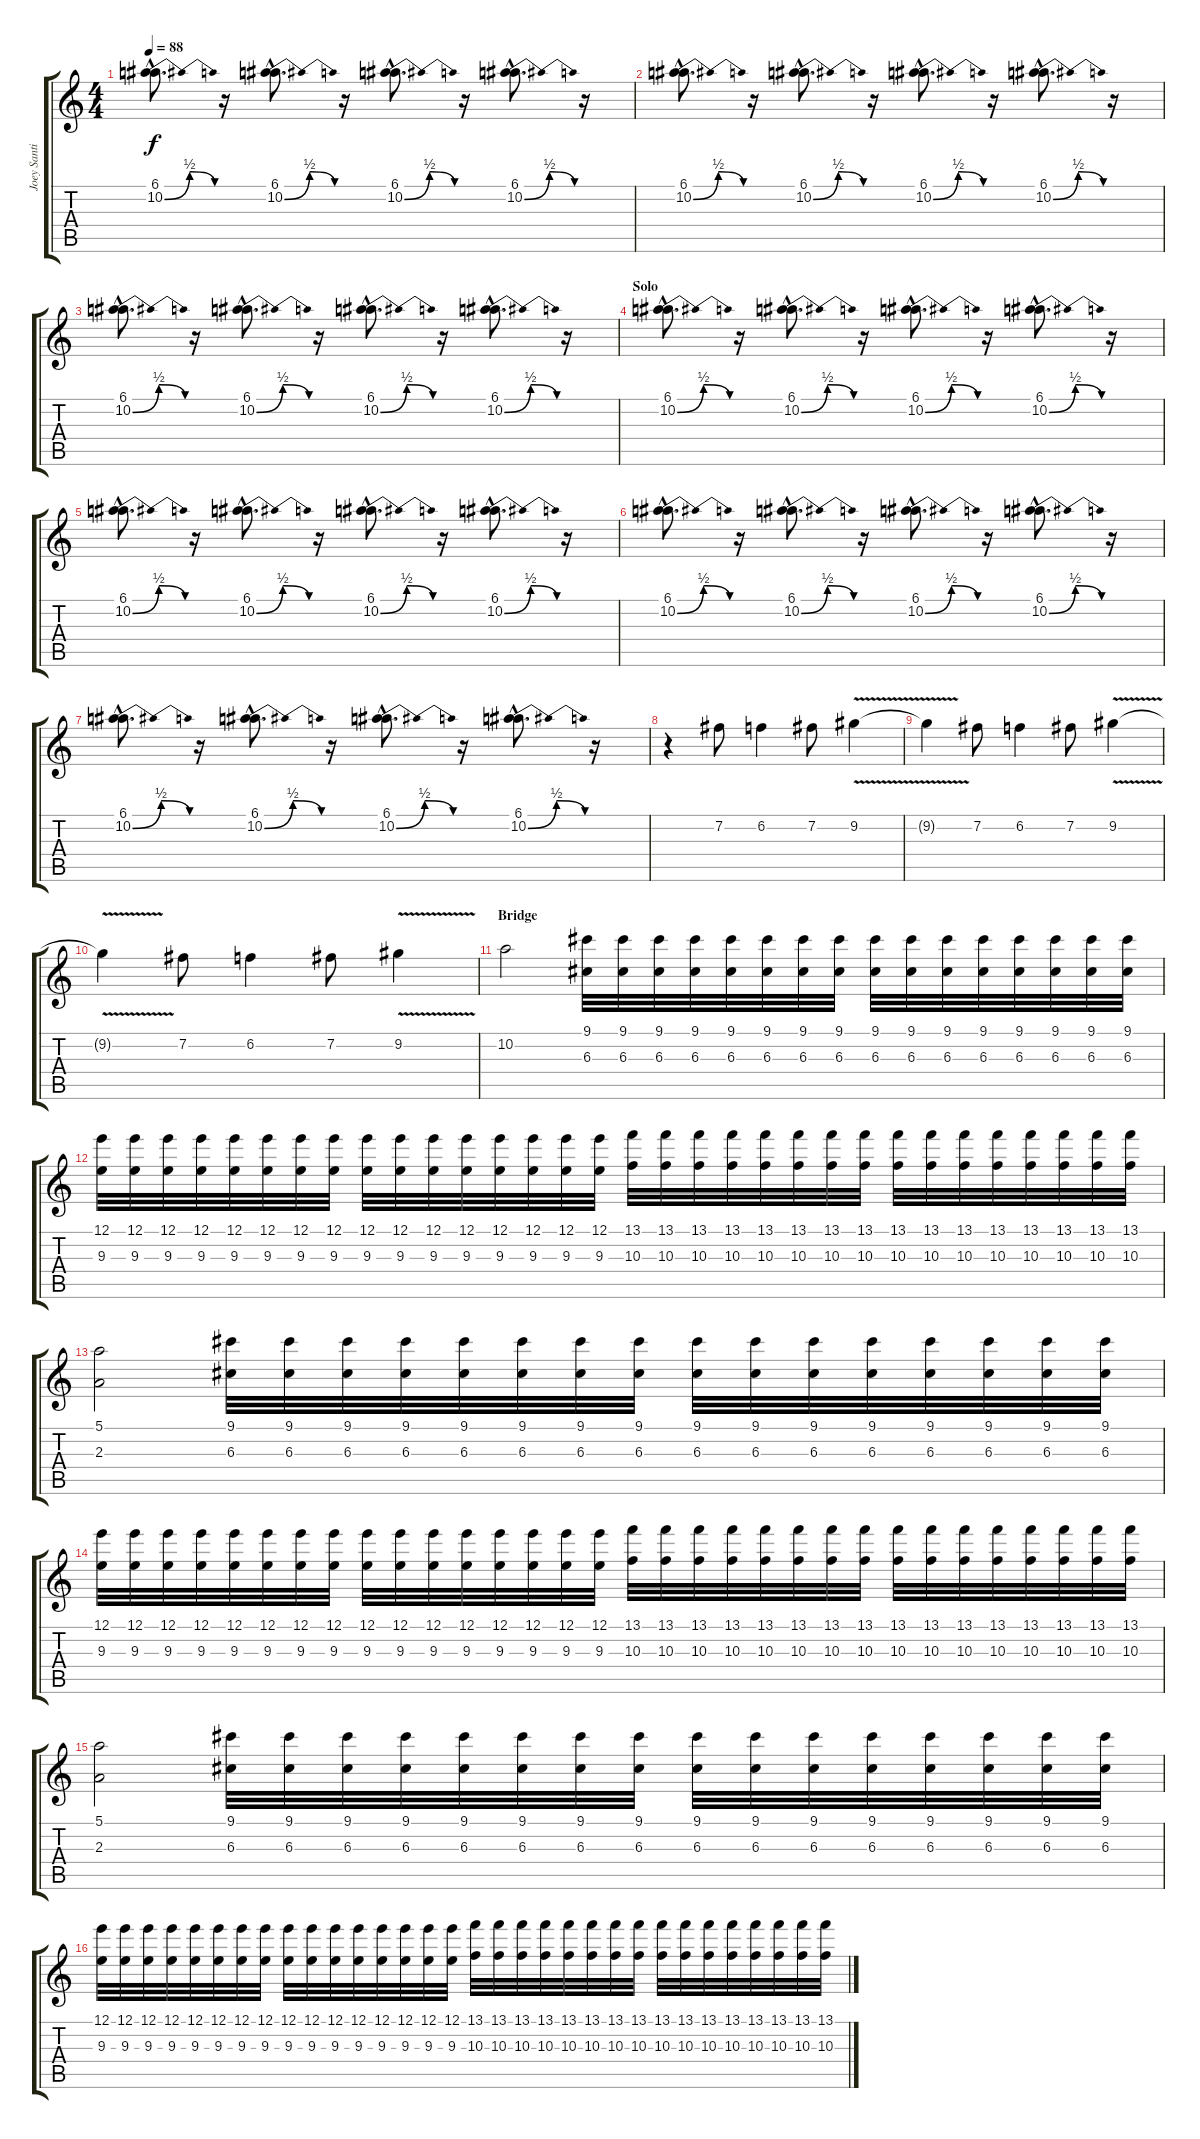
\track ("Joey Santiago" "Joey Santi") {instrument overdrivenguitar}
\staff {score tabs}
\tuning (E4 B3 G3 D3 A2 E2) {hide}
\ts (4 4)
\tempo 88
\clef g2
\ks c
(6.1{hac} 10.2{be (bendrelease 0 0 45 2 45 2 60 0) hac}).8{d dy f} r.16 (6.1{hac} 10.2{be (bendrelease 0 0 45 2 45 2 60 0) hac}).8{d} r.16 (6.1{hac} 10.2{be (bendrelease 0 0 45 2 45 2 60 0) hac}).8{d} r.16 (6.1{hac} 10.2{be (bendrelease 0 0 45 2 45 2 60 0) hac}).8{d} r.16 |
(6.1{hac} 10.2{be (bendrelease 0 0 45 2 45 2 60 0) hac}).8{d} r.16 (6.1{hac} 10.2{be (bendrelease 0 0 45 2 45 2 60 0) hac}).8{d} r.16 (6.1{hac} 10.2{be (bendrelease 0 0 45 2 45 2 60 0) hac}).8{d} r.16 (6.1{hac} 10.2{be (bendrelease 0 0 45 2 45 2 60 0) hac}).8{d} r.16 |
(6.1{hac} 10.2{be (bendrelease 0 0 45 2 45 2 60 0) hac}).8{d} r.16 (6.1{hac} 10.2{be (bendrelease 0 0 45 2 45 2 60 0) hac}).8{d} r.16 (6.1{hac} 10.2{be (bendrelease 0 0 45 2 45 2 60 0) hac}).8{d} r.16 (6.1{hac} 10.2{be (bendrelease 0 0 45 2 45 2 60 0) hac}).8{d} r.16 |
\section ("" "Solo")
(6.1{hac} 10.2{be (bendrelease 0 0 45 2 45 2 60 0) hac}).8{d} r.16 (6.1{hac} 10.2{be (bendrelease 0 0 45 2 45 2 60 0) hac}).8{d} r.16 (6.1{hac} 10.2{be (bendrelease 0 0 45 2 45 2 60 0) hac}).8{d} r.16 (6.1{hac} 10.2{be (bendrelease 0 0 45 2 45 2 60 0) hac}).8{d} r.16 |
(6.1{hac} 10.2{be (bendrelease 0 0 45 2 45 2 60 0) hac}).8{d} r.16 (6.1{hac} 10.2{be (bendrelease 0 0 45 2 45 2 60 0) hac}).8{d} r.16 (6.1{hac} 10.2{be (bendrelease 0 0 45 2 45 2 60 0) hac}).8{d} r.16 (6.1{hac} 10.2{be (bendrelease 0 0 45 2 45 2 60 0) hac}).8{d} r.16 |
(6.1{hac} 10.2{be (bendrelease 0 0 45 2 45 2 60 0) hac}).8{d} r.16 (6.1{hac} 10.2{be (bendrelease 0 0 45 2 45 2 60 0) hac}).8{d} r.16 (6.1{hac} 10.2{be (bendrelease 0 0 45 2 45 2 60 0) hac}).8{d} r.16 (6.1{hac} 10.2{be (bendrelease 0 0 45 2 45 2 60 0) hac}).8{d} r.16 |
(6.1{hac} 10.2{be (bendrelease 0 0 45 2 45 2 60 0) hac}).8{d} r.16 (6.1{hac} 10.2{be (bendrelease 0 0 45 2 45 2 60 0) hac}).8{d} r.16 (6.1{hac} 10.2{be (bendrelease 0 0 45 2 45 2 60 0) hac}).8{d} r.16 (6.1{hac} 10.2{be (bendrelease 0 0 45 2 45 2 60 0) hac}).8{d} r.16 |
r.4 7.2.8 6.2.4 7.2.8 9.2{v}.4 |
9.2{t}.4 7.2.8 6.2.4 7.2.8 9.2{v}.4 |
9.2{t}.4 7.2.8 6.2.4 7.2.8 9.2{v}.4 |
\section ("" "Bridge")
10.2.2 (9.1 6.3).32 (9.1 6.3).32 (9.1 6.3).32 (9.1 6.3).32 (9.1 6.3).32 (9.1 6.3).32 (9.1 6.3).32 (9.1 6.3).32 (9.1 6.3).32 (9.1 6.3).32 (9.1 6.3).32 (9.1 6.3).32 (9.1 6.3).32 (9.1 6.3).32 (9.1 6.3).32 (9.1 6.3).32 |
(12.1 9.3).32 (12.1 9.3).32 (12.1 9.3).32 (12.1 9.3).32 (12.1 9.3).32 (12.1 9.3).32 (12.1 9.3).32 (12.1 9.3).32 (12.1 9.3).32 (12.1 9.3).32 (12.1 9.3).32 (12.1 9.3).32 (12.1 9.3).32 (12.1 9.3).32 (12.1 9.3).32 (12.1 9.3).32 (13.1 10.3).32 (13.1 10.3).32 (13.1 10.3).32 (13.1 10.3).32 (13.1 10.3).32 (13.1 10.3).32 (13.1 10.3).32 (13.1 10.3).32 (13.1 10.3).32 (13.1 10.3).32 (13.1 10.3).32 (13.1 10.3).32 (13.1 10.3).32 (13.1 10.3).32 (13.1 10.3).32 (13.1 10.3).32 |
(5.1 2.3).2 (9.1 6.3).32 (9.1 6.3).32 (9.1 6.3).32 (9.1 6.3).32 (9.1 6.3).32 (9.1 6.3).32 (9.1 6.3).32 (9.1 6.3).32 (9.1 6.3).32 (9.1 6.3).32 (9.1 6.3).32 (9.1 6.3).32 (9.1 6.3).32 (9.1 6.3).32 (9.1 6.3).32 (9.1 6.3).32 |
(12.1 9.3).32 (12.1 9.3).32 (12.1 9.3).32 (12.1 9.3).32 (12.1 9.3).32 (12.1 9.3).32 (12.1 9.3).32 (12.1 9.3).32 (12.1 9.3).32 (12.1 9.3).32 (12.1 9.3).32 (12.1 9.3).32 (12.1 9.3).32 (12.1 9.3).32 (12.1 9.3).32 (12.1 9.3).32 (13.1 10.3).32 (13.1 10.3).32 (13.1 10.3).32 (13.1 10.3).32 (13.1 10.3).32 (13.1 10.3).32 (13.1 10.3).32 (13.1 10.3).32 (13.1 10.3).32 (13.1 10.3).32 (13.1 10.3).32 (13.1 10.3).32 (13.1 10.3).32 (13.1 10.3).32 (13.1 10.3).32 (13.1 10.3).32 |
(5.1 2.3).2 (9.1 6.3).32 (9.1 6.3).32 (9.1 6.3).32 (9.1 6.3).32 (9.1 6.3).32 (9.1 6.3).32 (9.1 6.3).32 (9.1 6.3).32 (9.1 6.3).32 (9.1 6.3).32 (9.1 6.3).32 (9.1 6.3).32 (9.1 6.3).32 (9.1 6.3).32 (9.1 6.3).32 (9.1 6.3).32 |
(12.1 9.3).32 (12.1 9.3).32 (12.1 9.3).32 (12.1 9.3).32 (12.1 9.3).32 (12.1 9.3).32 (12.1 9.3).32 (12.1 9.3).32 (12.1 9.3).32 (12.1 9.3).32 (12.1 9.3).32 (12.1 9.3).32 (12.1 9.3).32 (12.1 9.3).32 (12.1 9.3).32 (12.1 9.3).32 (13.1 10.3).32 (13.1 10.3).32 (13.1 10.3).32 (13.1 10.3).32 (13.1 10.3).32 (13.1 10.3).32 (13.1 10.3).32 (13.1 10.3).32 (13.1 10.3).32 (13.1 10.3).32 (13.1 10.3).32 (13.1 10.3).32 (13.1 10.3).32 (13.1 10.3).32 (13.1 10.3).32 (13.1 10.3).32
